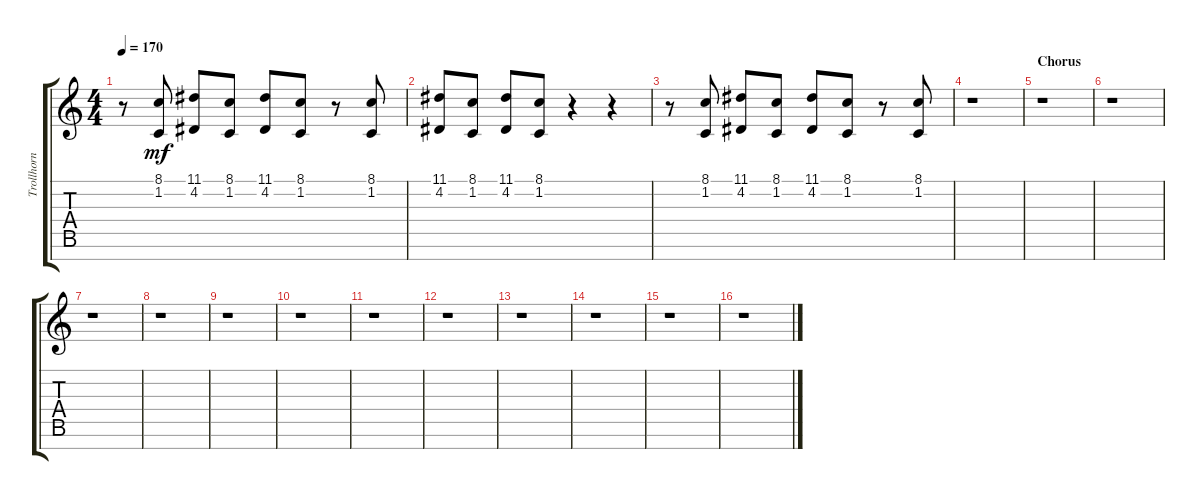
\track ("Trollhorn (strings)" "Trollhorn ") {instrument pizzicatostrings}
\staff {score tabs}
\tuning (E4 B3 G3 D3 A2 E2 B1) {hide}
\ts (4 4)
\tempo 170
\clef g2
\ks c
r.8{dy mf} (8.1 1.2).8 (11.1 4.2).8 (8.1 1.2).8 (11.1 4.2).8 (8.1 1.2).8 r.8 (8.1 1.2).8 |
(11.1 4.2).8 (8.1 1.2).8 (11.1 4.2).8 (8.1 1.2).8 r.4 r.4 |
r.8 (8.1 1.2).8 (11.1 4.2).8 (8.1 1.2).8 (11.1 4.2).8 (8.1 1.2).8 r.8 (8.1 1.2).8 |
r.1 |
\section ("" "Chorus")
r.1 |
r.1 |
r.1 |
r.1 |
r.1 |
r.1 |
r.1 |
r.1 |
r.1 |
r.1 |
r.1 |
r.1
